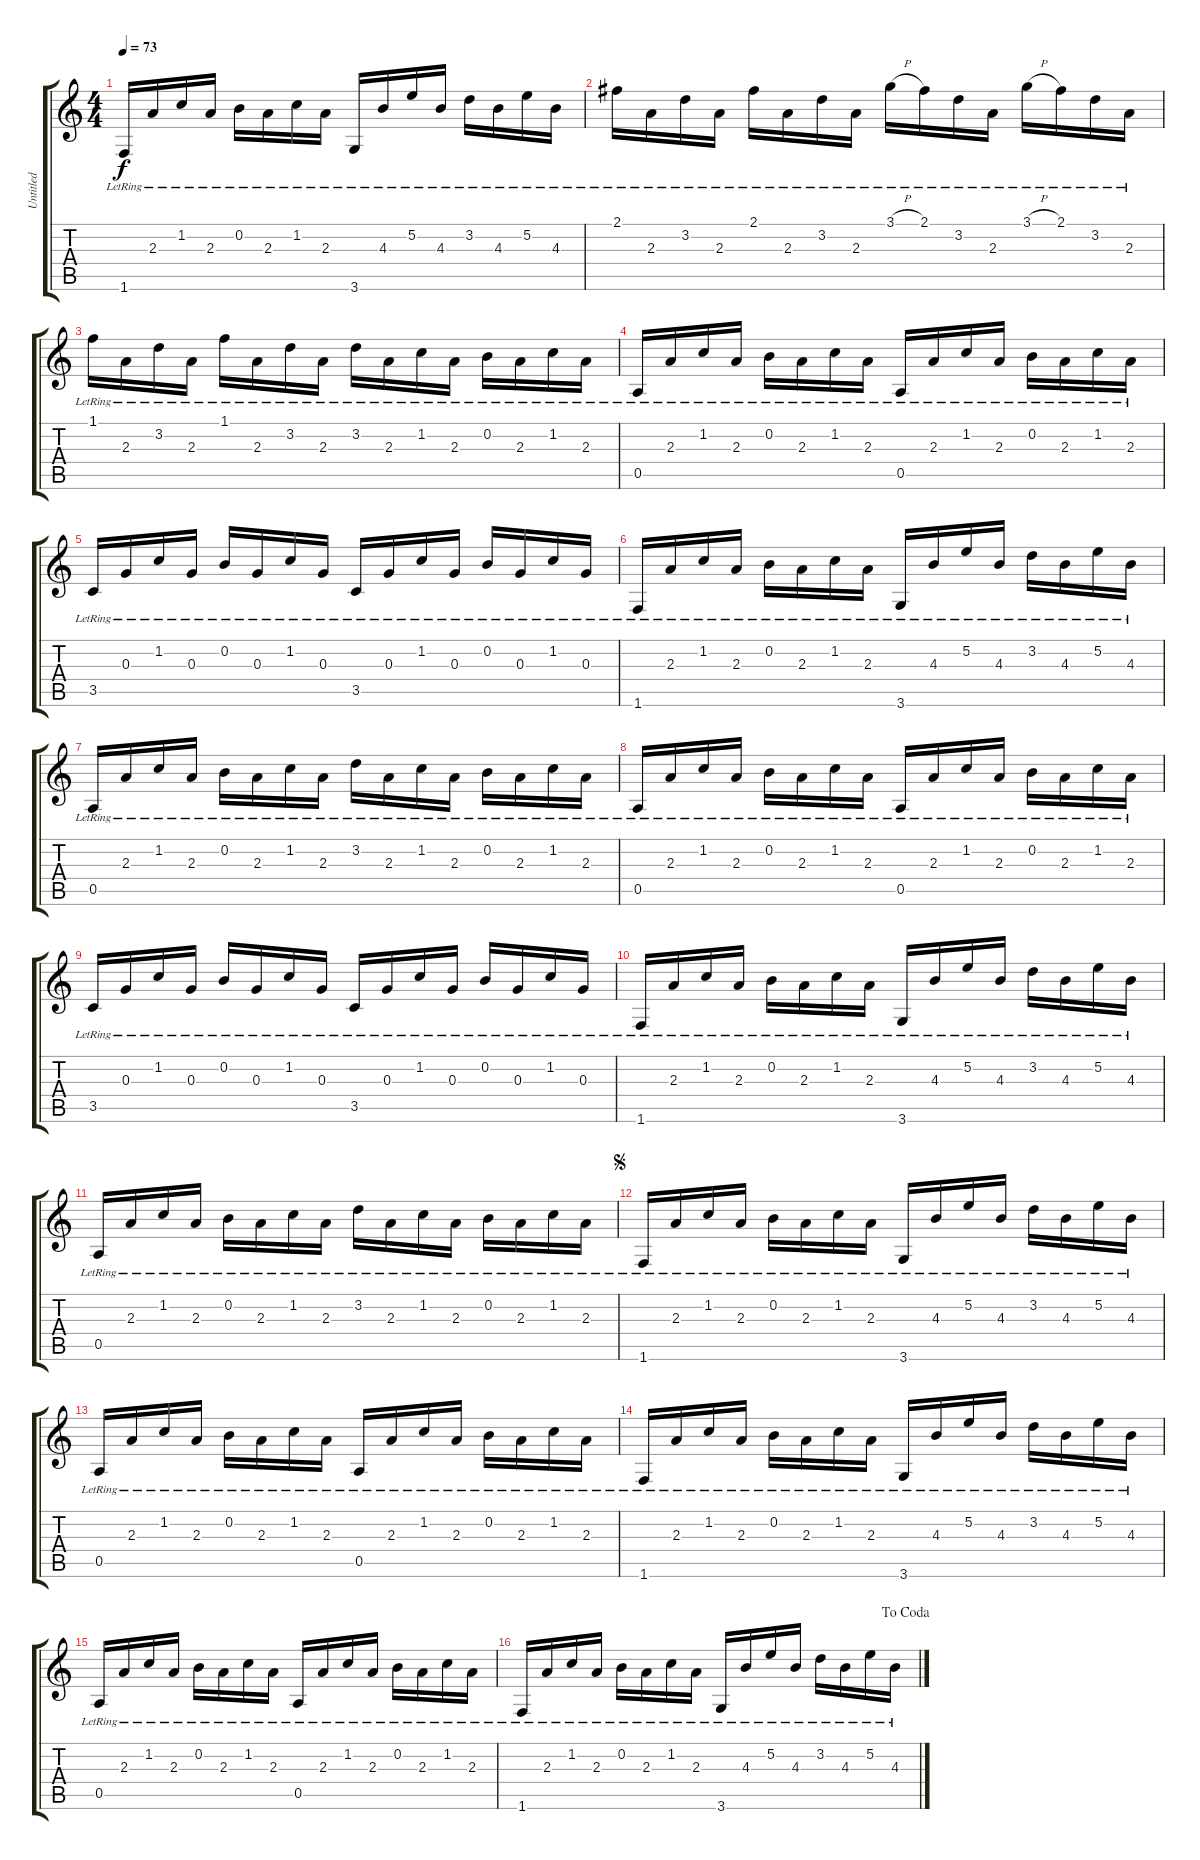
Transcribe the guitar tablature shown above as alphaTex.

\track ("Untitled" "Untitled") {instrument acousticguitarnylon}
\staff {score tabs}
\tuning (E4 B3 G3 D3 A2 E2) {hide}
\ts (4 4)
\tempo 73
\clef g2
\ks c
1.6{lr}.16{dy f} 2.3{lr}.16 1.2{lr}.16 2.3{lr}.16 0.2{lr}.16 2.3{lr}.16 1.2{lr}.16 2.3{lr}.16 3.6{lr}.16 4.3{lr}.16 5.2{lr}.16 4.3{lr}.16 3.2{lr}.16 4.3{lr}.16 5.2{lr}.16 4.3{lr}.16 |
2.1{lr}.16 2.3{lr}.16 3.2{lr}.16 2.3{lr}.16 2.1{lr}.16 2.3{lr}.16 3.2{lr}.16 2.3{lr}.16 3.1{h lr}.16 2.1{lr}.16 3.2{lr}.16 2.3{lr}.16 3.1{h lr}.16 2.1{lr}.16 3.2{lr}.16 2.3{lr}.16 |
1.1{lr}.16 2.3{lr}.16 3.2{lr}.16 2.3{lr}.16 1.1{lr}.16 2.3{lr}.16 3.2{lr}.16 2.3{lr}.16 3.2{lr}.16 2.3{lr}.16 1.2{lr}.16 2.3{lr}.16 0.2{lr}.16 2.3{lr}.16 1.2{lr}.16 2.3{lr}.16 |
0.5{lr}.16 2.3{lr}.16 1.2{lr}.16 2.3{lr}.16 0.2{lr}.16 2.3{lr}.16 1.2{lr}.16 2.3{lr}.16 0.5{lr}.16 2.3{lr}.16 1.2{lr}.16 2.3{lr}.16 0.2{lr}.16 2.3{lr}.16 1.2{lr}.16 2.3{lr}.16 |
3.5{lr}.16 0.3{lr}.16 1.2{lr}.16 0.3{lr}.16 0.2{lr}.16 0.3{lr}.16 1.2{lr}.16 0.3{lr}.16 3.5{lr}.16 0.3{lr}.16 1.2{lr}.16 0.3{lr}.16 0.2{lr}.16 0.3{lr}.16 1.2{lr}.16 0.3{lr}.16 |
1.6{lr}.16 2.3{lr}.16 1.2{lr}.16 2.3{lr}.16 0.2{lr}.16 2.3{lr}.16 1.2{lr}.16 2.3{lr}.16 3.6{lr}.16 4.3{lr}.16 5.2{lr}.16 4.3{lr}.16 3.2{lr}.16 4.3{lr}.16 5.2{lr}.16 4.3{lr}.16 |
0.5{lr}.16 2.3{lr}.16 1.2{lr}.16 2.3{lr}.16 0.2{lr}.16 2.3{lr}.16 1.2{lr}.16 2.3{lr}.16 3.2{lr}.16 2.3{lr}.16 1.2{lr}.16 2.3{lr}.16 0.2{lr}.16 2.3{lr}.16 1.2{lr}.16 2.3{lr}.16 |
0.5{lr}.16 2.3{lr}.16 1.2{lr}.16 2.3{lr}.16 0.2{lr}.16 2.3{lr}.16 1.2{lr}.16 2.3{lr}.16 0.5{lr}.16 2.3{lr}.16 1.2{lr}.16 2.3{lr}.16 0.2{lr}.16 2.3{lr}.16 1.2{lr}.16 2.3{lr}.16 |
3.5{lr}.16 0.3{lr}.16 1.2{lr}.16 0.3{lr}.16 0.2{lr}.16 0.3{lr}.16 1.2{lr}.16 0.3{lr}.16 3.5{lr}.16 0.3{lr}.16 1.2{lr}.16 0.3{lr}.16 0.2{lr}.16 0.3{lr}.16 1.2{lr}.16 0.3{lr}.16 |
1.6{lr}.16 2.3{lr}.16 1.2{lr}.16 2.3{lr}.16 0.2{lr}.16 2.3{lr}.16 1.2{lr}.16 2.3{lr}.16 3.6{lr}.16 4.3{lr}.16 5.2{lr}.16 4.3{lr}.16 3.2{lr}.16 4.3{lr}.16 5.2{lr}.16 4.3{lr}.16 |
0.5{lr}.16 2.3{lr}.16 1.2{lr}.16 2.3{lr}.16 0.2{lr}.16 2.3{lr}.16 1.2{lr}.16 2.3{lr}.16 3.2{lr}.16 2.3{lr}.16 1.2{lr}.16 2.3{lr}.16 0.2{lr}.16 2.3{lr}.16 1.2{lr}.16 2.3{lr}.16 |
\jump segno
1.6{lr}.16 2.3{lr}.16 1.2{lr}.16 2.3{lr}.16 0.2{lr}.16 2.3{lr}.16 1.2{lr}.16 2.3{lr}.16 3.6{lr}.16 4.3{lr}.16 5.2{lr}.16 4.3{lr}.16 3.2{lr}.16 4.3{lr}.16 5.2{lr}.16 4.3{lr}.16 |
0.5{lr}.16 2.3{lr}.16 1.2{lr}.16 2.3{lr}.16 0.2{lr}.16 2.3{lr}.16 1.2{lr}.16 2.3{lr}.16 0.5{lr}.16 2.3{lr}.16 1.2{lr}.16 2.3{lr}.16 0.2{lr}.16 2.3{lr}.16 1.2{lr}.16 2.3{lr}.16 |
1.6{lr}.16 2.3{lr}.16 1.2{lr}.16 2.3{lr}.16 0.2{lr}.16 2.3{lr}.16 1.2{lr}.16 2.3{lr}.16 3.6{lr}.16 4.3{lr}.16 5.2{lr}.16 4.3{lr}.16 3.2{lr}.16 4.3{lr}.16 5.2{lr}.16 4.3{lr}.16 |
0.5{lr}.16 2.3{lr}.16 1.2{lr}.16 2.3{lr}.16 0.2{lr}.16 2.3{lr}.16 1.2{lr}.16 2.3{lr}.16 0.5{lr}.16 2.3{lr}.16 1.2{lr}.16 2.3{lr}.16 0.2{lr}.16 2.3{lr}.16 1.2{lr}.16 2.3{lr}.16 |
\jump dacoda
1.6{lr}.16 2.3{lr}.16 1.2{lr}.16 2.3{lr}.16 0.2{lr}.16 2.3{lr}.16 1.2{lr}.16 2.3{lr}.16 3.6{lr}.16 4.3{lr}.16 5.2{lr}.16 4.3{lr}.16 3.2{lr}.16 4.3{lr}.16 5.2{lr}.16 4.3{lr}.16
